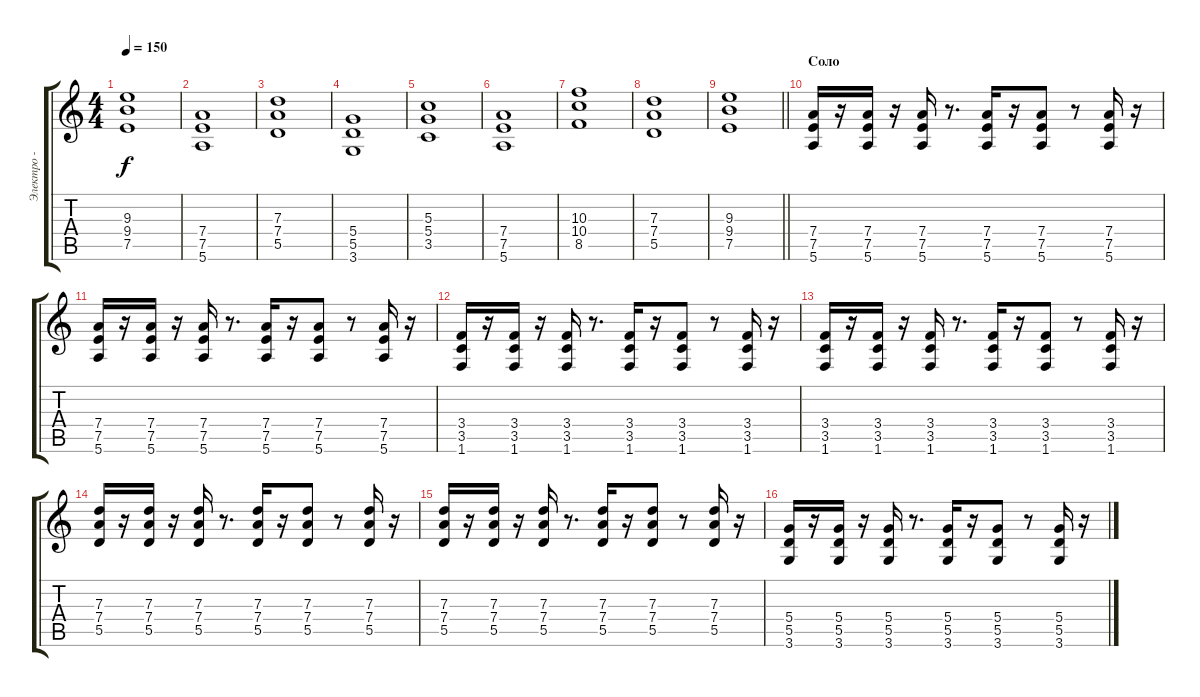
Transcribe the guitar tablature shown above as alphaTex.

\track ("Электро - гитара" "Электро - ") {instrument overdrivenguitar}
\staff {score tabs}
\tuning (E4 B3 G3 D3 A2 E2) {hide}
\ts (4 4)
\tempo 150
\clef g2
\ks c
(9.3 9.4 7.5).1{dy f} |
(7.4 7.5 5.6).1 |
(7.3 7.4 5.5).1 |
(5.4 5.5 3.6).1 |
(5.3 5.4 3.5).1 |
(7.4 7.5 5.6).1 |
(10.3 10.4 8.5).1 |
(7.3 7.4 5.5).1 |
\barLineRight lightlight
(9.3 9.4 7.5).1 |
\section ("" "Соло")
(7.4 7.5 5.6).16 r.16 (7.4 7.5 5.6).16 r.16 (7.4 7.5 5.6).16 r.8{d} (7.4 7.5 5.6).16 r.16 (7.4 7.5 5.6).8 r.8 (7.4 7.5 5.6).16 r.16 |
(7.4 7.5 5.6).16 r.16 (7.4 7.5 5.6).16 r.16 (7.4 7.5 5.6).16 r.8{d} (7.4 7.5 5.6).16 r.16 (7.4 7.5 5.6).8 r.8 (7.4 7.5 5.6).16 r.16 |
(3.4 3.5 1.6).16 r.16 (3.4 3.5 1.6).16 r.16 (3.4 3.5 1.6).16 r.8{d} (3.4 3.5 1.6).16 r.16 (3.4 3.5 1.6).8 r.8 (3.4 3.5 1.6).16 r.16 |
(3.4 3.5 1.6).16 r.16 (3.4 3.5 1.6).16 r.16 (3.4 3.5 1.6).16 r.8{d} (3.4 3.5 1.6).16 r.16 (3.4 3.5 1.6).8 r.8 (3.4 3.5 1.6).16 r.16 |
(7.3 7.4 5.5).16 r.16 (7.3 7.4 5.5).16 r.16 (7.3 7.4 5.5).16 r.8{d} (7.3 7.4 5.5).16 r.16 (7.3 7.4 5.5).8 r.8 (7.3 7.4 5.5).16 r.16 |
(7.3 7.4 5.5).16 r.16 (7.3 7.4 5.5).16 r.16 (7.3 7.4 5.5).16 r.8{d} (7.3 7.4 5.5).16 r.16 (7.3 7.4 5.5).8 r.8 (7.3 7.4 5.5).16 r.16 |
(5.4 5.5 3.6).16 r.16 (5.4 5.5 3.6).16 r.16 (5.4 5.5 3.6).16 r.8{d} (5.4 5.5 3.6).16 r.16 (5.4 5.5 3.6).8 r.8 (5.4 5.5 3.6).16 r.16
